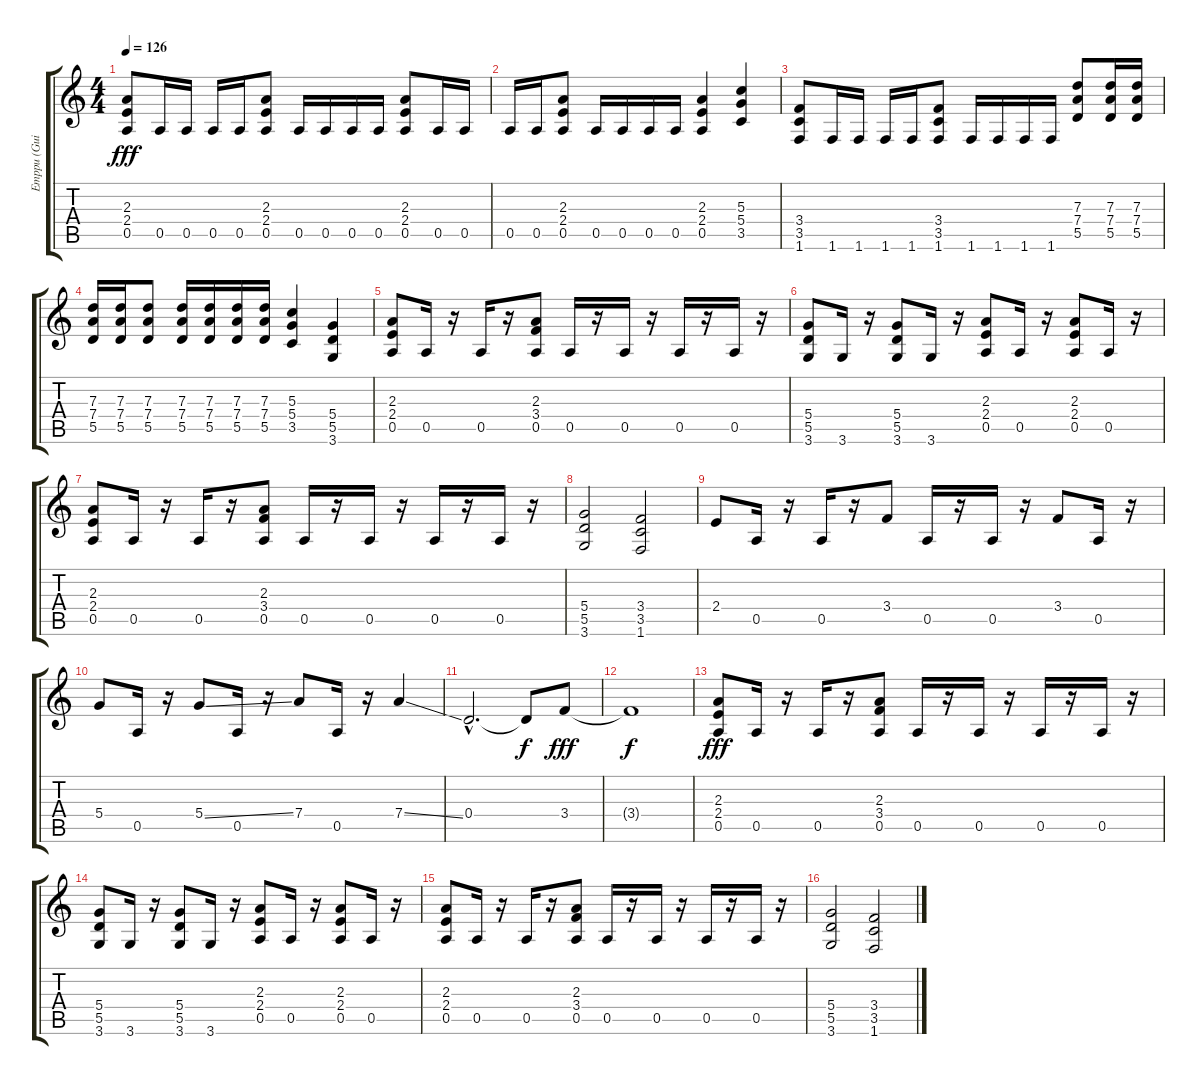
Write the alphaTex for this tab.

\track ("Emppu (Guitar)" "Emppu (Gui") {instrument distortionguitar}
\staff {score tabs}
\tuning (E4 B3 G3 D3 A2 E2) {hide}
\ts (4 4)
\tempo 126
\clef g2
\ks c
(2.3 2.4 0.5).8{dy fff} 0.5.16 0.5.16 0.5.16 0.5.16 (2.3 2.4 0.5).8 0.5.16 0.5.16 0.5.16 0.5.16 (2.3 2.4 0.5).8 0.5.16 0.5.16 |
0.5.16 0.5.16 (2.3 2.4 0.5).8 0.5.16 0.5.16 0.5.16 0.5.16 (2.3 2.4 0.5).4 (5.3 5.4 3.5).4 |
(3.4 3.5 1.6).8 1.6.16 1.6.16 1.6.16 1.6.16 (3.4 3.5 1.6).8 1.6.16 1.6.16 1.6.16 1.6.16 (7.3 7.4 5.5).8 (7.3 7.4 5.5).16 (7.3 7.4 5.5).16 |
(7.3 7.4 5.5).16 (7.3 7.4 5.5).16 (7.3 7.4 5.5).8 (7.3 7.4 5.5).16 (7.3 7.4 5.5).16 (7.3 7.4 5.5).16 (7.3 7.4 5.5).16 (5.3 5.4 3.5).4 (5.4 5.5 3.6).4 |
(2.3 2.4 0.5).8 0.5.16 r.16 0.5.16 r.16 (2.3 3.4 0.5).8 0.5.16 r.16 0.5.16 r.16 0.5.16 r.16 0.5.16 r.16 |
(5.4 5.5 3.6).8 3.6.16 r.16 (5.4 5.5 3.6).8 3.6.16 r.16 (2.3 2.4 0.5).8 0.5.16 r.16 (2.3 2.4 0.5).8 0.5.16 r.16 |
(2.3 2.4 0.5).8 0.5.16 r.16 0.5.16 r.16 (2.3 3.4 0.5).8 0.5.16 r.16 0.5.16 r.16 0.5.16 r.16 0.5.16 r.16 |
(5.4 5.5 3.6).2 (3.4 3.5 1.6).2 |
2.4.8 0.5.16 r.16 0.5.16 r.16 3.4.8 0.5.16 r.16 0.5.16 r.16 3.4.8 0.5.16 r.16 |
5.4.8 0.5.16 r.16 5.4{ss}.8 0.5.16 r.16 7.4.8 0.5.16 r.16 7.4{ss}.4 |
0.4{hac}.2{d} 0.4{t}.8{dy f} 3.4.8{dy fff} |
3.4{t}.1{dy f} |
(2.3 2.4 0.5).8{dy fff} 0.5.16 r.16 0.5.16 r.16 (2.3 3.4 0.5).8 0.5.16 r.16 0.5.16 r.16 0.5.16 r.16 0.5.16 r.16 |
(5.4 5.5 3.6).8 3.6.16 r.16 (5.4 5.5 3.6).8 3.6.16 r.16 (2.3 2.4 0.5).8 0.5.16 r.16 (2.3 2.4 0.5).8 0.5.16 r.16 |
(2.3 2.4 0.5).8 0.5.16 r.16 0.5.16 r.16 (2.3 3.4 0.5).8 0.5.16 r.16 0.5.16 r.16 0.5.16 r.16 0.5.16 r.16 |
(5.4 5.5 3.6).2 (3.4 3.5 1.6).2
